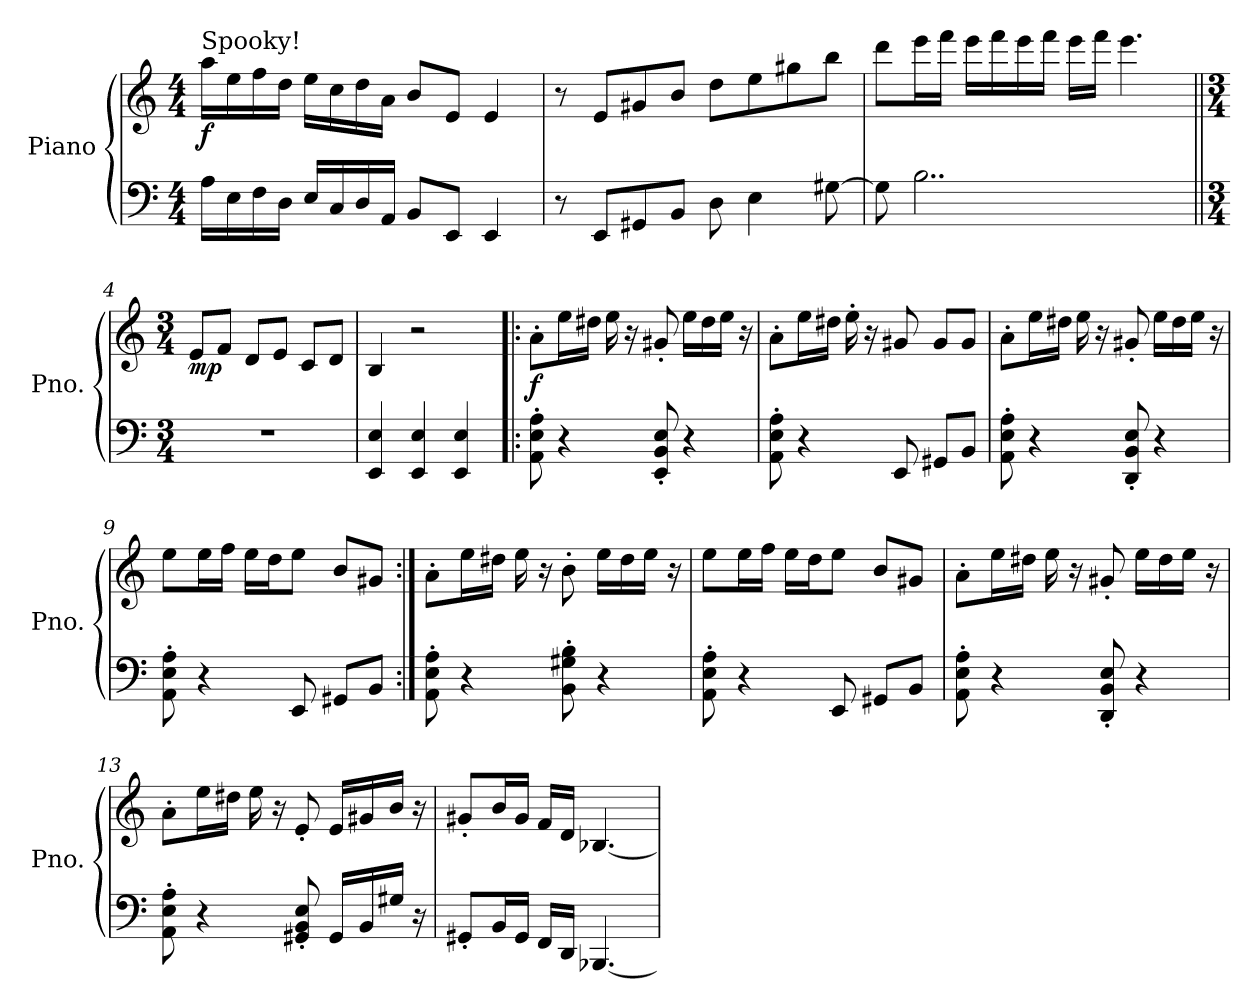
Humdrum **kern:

**kern	**kern	**dynam
*part1	*part1	*part1
*staff2	*staff1	*staff1/2
*I"Piano	*	*
*I'Pno.	*	*
*clefF4	*clefG2	*
*k[]	*k[]	*
*M4/4	*M4/4	*
*MM100	*MM100	*
=1	=1	=1
!	!LO:TX:a:t=Spooky!	!
!	!	!LO:DY:b
16A\LL	16aa\LL	f
16E\	16ee\	.
16F\	16ff\	.
16D\JJ	16dd\JJ	.
16E/LL	16ee\LL	.
16C/	16cc\	.
16D/	16dd\	.
16AA/JJ	16a\JJ	.
8BB/L	8b/L	.
8EE/J	8e/J	.
4EE/	4e/	.
=2	=2	=2
8r	8r	.
8EE/L	8e/L	.
8GG#X/	8g#X/	.
8BB/J	8b/J	.
8D\	8dd\L	.
4E\	8ee\	.
.	8gg#X\	.
[8G#X\	8bb\J	.
=3	=3	=3
8G#\]	8ddd\L	.
2..B\	16eee\L	.
.	16fff\JJ	.
.	16eee\LL	.
.	16fff\	.
.	16eee\	.
.	16fff\JJ	.
.	16eee\LL	.
.	16fff\JJ	.
.	4.eee\	.
=4||	=4||	=4||
*M3/4	*M3/4	*
!	!	!LO:DY:b
2.r	8e/L	mp
.	8f/J	.
.	8d/L	.
.	8e/J	.
.	8c/L	.
.	8d/J	.
!!LO:LB:g=z
=5	=5	=5
4EE/ 4E/	4B/	.
4EE/ 4E/	2r	.
4EE/ 4E/	.	.
=6!|:	=6!|:	=6!|:
!	!	!LO:DY:b
8AA\' 8E\' 8A\'	8a'\L	f
4r	16ee\L	.
.	16dd#X\JJ	.
.	16ee\	.
.	16r	.
8EE/' 8BB/' 8E/'	8g#X'/	.
4r	16ee\LL	.
.	16dd#\	.
.	16ee\JJ	.
.	16r	.
=7	=7	=7
8AA\' 8E\' 8A\'	8a'\L	.
4r	16ee\L	.
.	16dd#X\JJ	.
.	16ee'\	.
.	16r	.
8EE/	8g#X/	.
8GG#X/L	8g#/L	.
8BB/J	8g#/J	.
=8	=8	=8
8AA\' 8E\' 8A\'	8a'\L	.
4r	16ee\L	.
.	16dd#X\JJ	.
.	16ee\	.
.	16r	.
8DD/' 8BB/' 8E/'	8g#X'/	.
4r	16ee\LL	.
.	16dd#\	.
.	16ee\JJ	.
.	16r	.
!!LO:LB:g=z
=9	=9	=9
8AA\' 8E\' 8A\'	8ee\L	.
4r	16ee\L	.
.	16ff\JJ	.
.	16ee\LL	.
.	16dd\J	.
8EE/	8ee\J	.
8GG#X/L	8b/L	.
8BB/J	8g#X/J	.
=10:|!	=10:|!	=10:|!
8AA\' 8E\' 8A\'	8a'\L	.
4r	16ee\L	.
.	16dd#X\JJ	.
.	16ee\	.
.	16r	.
8BB\' 8G#X\' 8B\'	8b'\	.
4r	16ee\LL	.
.	16dd#\	.
.	16ee\JJ	.
.	16r	.
=11	=11	=11
8AA\' 8E\' 8A\'	8ee\L	.
4r	16ee\L	.
.	16ff\JJ	.
.	16ee\LL	.
.	16dd\J	.
8EE/	8ee\J	.
8GG#X/L	8b/L	.
8BB/J	8g#X/J	.
=12	=12	=12
8AA\' 8E\' 8A\'	8a'\L	.
4r	16ee\L	.
.	16dd#X\JJ	.
.	16ee\	.
.	16r	.
8DD/' 8BB/' 8E/'	8g#X'/	.
4r	16ee\LL	.
.	16dd#\	.
.	16ee\JJ	.
.	16r	.
!!LO:LB:g=z
=13	=13	=13
8AA\' 8E\' 8A\'	8a'\L	.
4r	16ee\L	.
.	16dd#X\JJ	.
.	16ee\	.
.	16r	.
8GG#X/' 8BB/' 8E/'	8e'/	.
16GG#/LL	16e/LL	.
16BB/	16g#X/	.
16G#X/JJ	16b/JJ	.
16r	16r	.
=14	=14	=14
8GG#X'/L	8g#X'/L	.
16BB/L	16b/L	.
16GG#/JJ	16g#/JJ	.
16FF/LL	16f/LL	.
16DD/JJ	16d/JJ	.
[4.BBB-X/	[4.B-X/	.
=	=	=
*-	*-	*-
